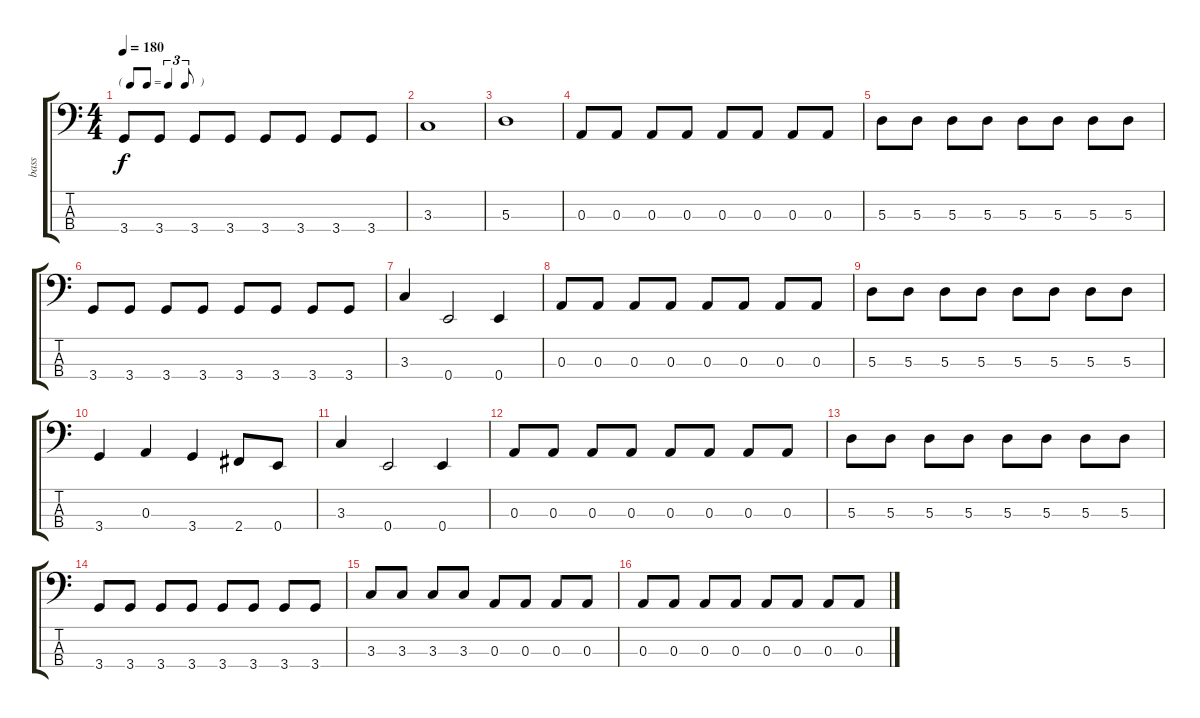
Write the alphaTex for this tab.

\track ("bass" "bass") {instrument acousticguitarnylon}
\staff {score tabs}
\tuning (G2 D2 A1 E1) {hide}
\ts (4 4)
\tf triplet8th
\tempo 180
\clef f4
\ks c
3.4.8{dy f} 3.4.8 3.4.8 3.4.8 3.4.8 3.4.8 3.4.8 3.4.8 |
3.3.1 |
5.3.1 |
0.3.8 0.3.8 0.3.8 0.3.8 0.3.8 0.3.8 0.3.8 0.3.8 |
5.3.8 5.3.8 5.3.8 5.3.8 5.3.8 5.3.8 5.3.8 5.3.8 |
3.4.8 3.4.8 3.4.8 3.4.8 3.4.8 3.4.8 3.4.8 3.4.8 |
3.3.4 0.4.2 0.4.4 |
0.3.8 0.3.8 0.3.8 0.3.8 0.3.8 0.3.8 0.3.8 0.3.8 |
5.3.8 5.3.8 5.3.8 5.3.8 5.3.8 5.3.8 5.3.8 5.3.8 |
3.4.4 0.3.4 3.4.4 2.4.8 0.4.8 |
3.3.4 0.4.2 0.4.4 |
0.3.8 0.3.8 0.3.8 0.3.8 0.3.8 0.3.8 0.3.8 0.3.8 |
5.3.8 5.3.8 5.3.8 5.3.8 5.3.8 5.3.8 5.3.8 5.3.8 |
3.4.8 3.4.8 3.4.8 3.4.8 3.4.8 3.4.8 3.4.8 3.4.8 |
3.3.8 3.3.8 3.3.8 3.3.8 0.3.8 0.3.8 0.3.8 0.3.8 |
0.3.8 0.3.8 0.3.8 0.3.8 0.3.8 0.3.8 0.3.8 0.3.8
